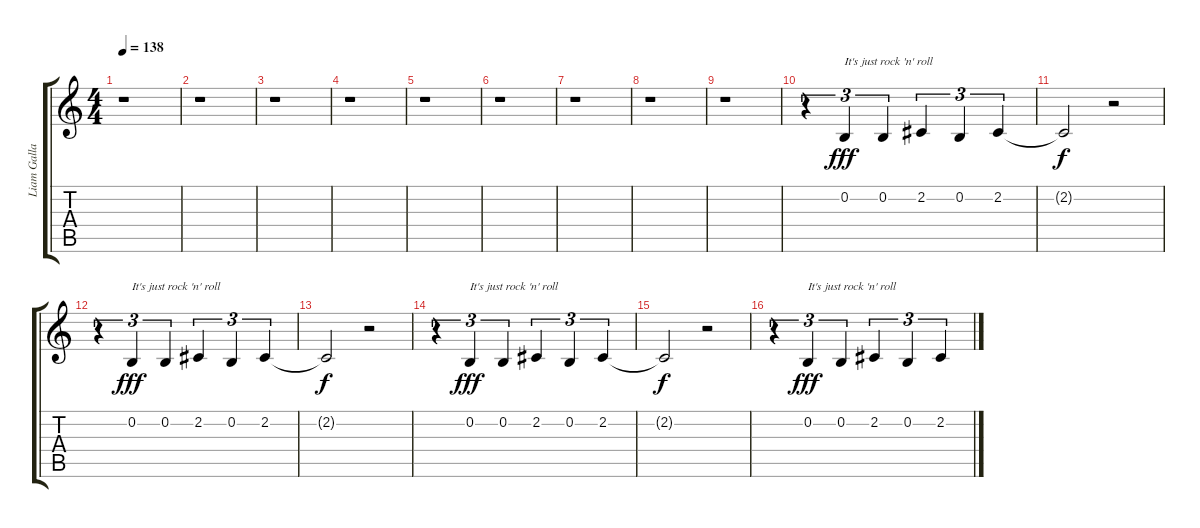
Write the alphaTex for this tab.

\track ("Liam Gallagher" "Liam Galla") {instrument tenorsax}
\staff {score tabs}
\tuning (E4 B3 G3 D3 A2 E2) {hide}
\ts (4 4)
\tempo 138
\clef g2
\ks c
r.1{dy fff} |
r.1 |
r.1 |
r.1 |
r.1 |
r.1 |
r.1 |
r.1 |
r.1 |
r.4{tu (3 2)} 0.2.4{tu (3 2) txt "It's just rock 'n' roll"} 0.2.4{tu (3 2)} 2.2.4{tu (3 2)} 0.2.4{tu (3 2)} 2.2.4{tu (3 2)} |
2.2{t}.2{dy f} r.2 |
r.4{tu (3 2)} 0.2.4{tu (3 2) txt "It's just rock 'n' roll" dy fff} 0.2.4{tu (3 2)} 2.2.4{tu (3 2)} 0.2.4{tu (3 2)} 2.2.4{tu (3 2)} |
2.2{t}.2{dy f} r.2 |
r.4{tu (3 2)} 0.2.4{tu (3 2) txt "It's just rock 'n' roll" dy fff} 0.2.4{tu (3 2)} 2.2.4{tu (3 2)} 0.2.4{tu (3 2)} 2.2.4{tu (3 2)} |
2.2{t}.2{dy f} r.2 |
r.4{tu (3 2)} 0.2.4{tu (3 2) txt "It's just rock 'n' roll" dy fff} 0.2.4{tu (3 2)} 2.2.4{tu (3 2)} 0.2.4{tu (3 2)} 2.2.4{tu (3 2)}
